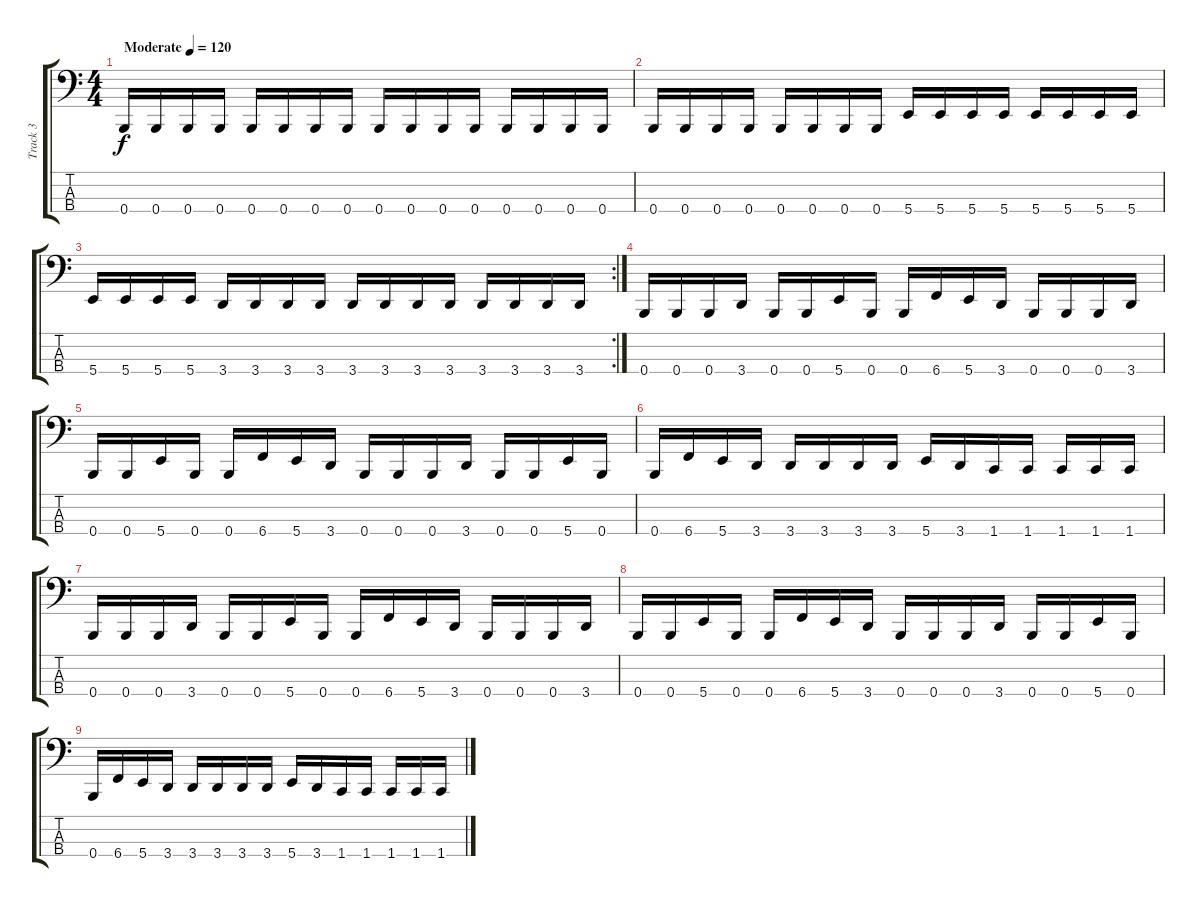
\track ("Track 3" "Track 3") {instrument electricbassfinger}
\staff {score tabs}
\tuning (F2 C2 G1 B0) {hide}
\ts (4 4)
\tempo (120 "Moderate")
\clef f4
\ks c
0.4.16{dy f instrument electricbassfinger} 0.4.16 0.4.16 0.4.16 0.4.16 0.4.16 0.4.16 0.4.16 0.4.16 0.4.16 0.4.16 0.4.16 0.4.16 0.4.16 0.4.16 0.4.16 |
0.4.16 0.4.16 0.4.16 0.4.16 0.4.16 0.4.16 0.4.16 0.4.16 5.4.16 5.4.16 5.4.16 5.4.16 5.4.16 5.4.16 5.4.16 5.4.16 |
\rc 2
5.4.16 5.4.16 5.4.16 5.4.16 3.4.16 3.4.16 3.4.16 3.4.16 3.4.16 3.4.16 3.4.16 3.4.16 3.4.16 3.4.16 3.4.16 3.4.16 |
0.4.16 0.4.16 0.4.16 3.4.16 0.4.16 0.4.16 5.4.16 0.4.16 0.4.16 6.4.16 5.4.16 3.4.16 0.4.16 0.4.16 0.4.16 3.4.16 |
0.4.16 0.4.16 5.4.16 0.4.16 0.4.16 6.4.16 5.4.16 3.4.16 0.4.16 0.4.16 0.4.16 3.4.16 0.4.16 0.4.16 5.4.16 0.4.16 |
0.4.16 6.4.16 5.4.16 3.4.16 3.4.16 3.4.16 3.4.16 3.4.16 5.4.16 3.4.16 1.4.16 1.4.16 1.4.16 1.4.16 1.4.16 |
0.4.16 0.4.16 0.4.16 3.4.16 0.4.16 0.4.16 5.4.16 0.4.16 0.4.16 6.4.16 5.4.16 3.4.16 0.4.16 0.4.16 0.4.16 3.4.16 |
0.4.16 0.4.16 5.4.16 0.4.16 0.4.16 6.4.16 5.4.16 3.4.16 0.4.16 0.4.16 0.4.16 3.4.16 0.4.16 0.4.16 5.4.16 0.4.16 |
0.4.16 6.4.16 5.4.16 3.4.16 3.4.16 3.4.16 3.4.16 3.4.16 5.4.16 3.4.16 1.4.16 1.4.16 1.4.16 1.4.16 1.4.16
